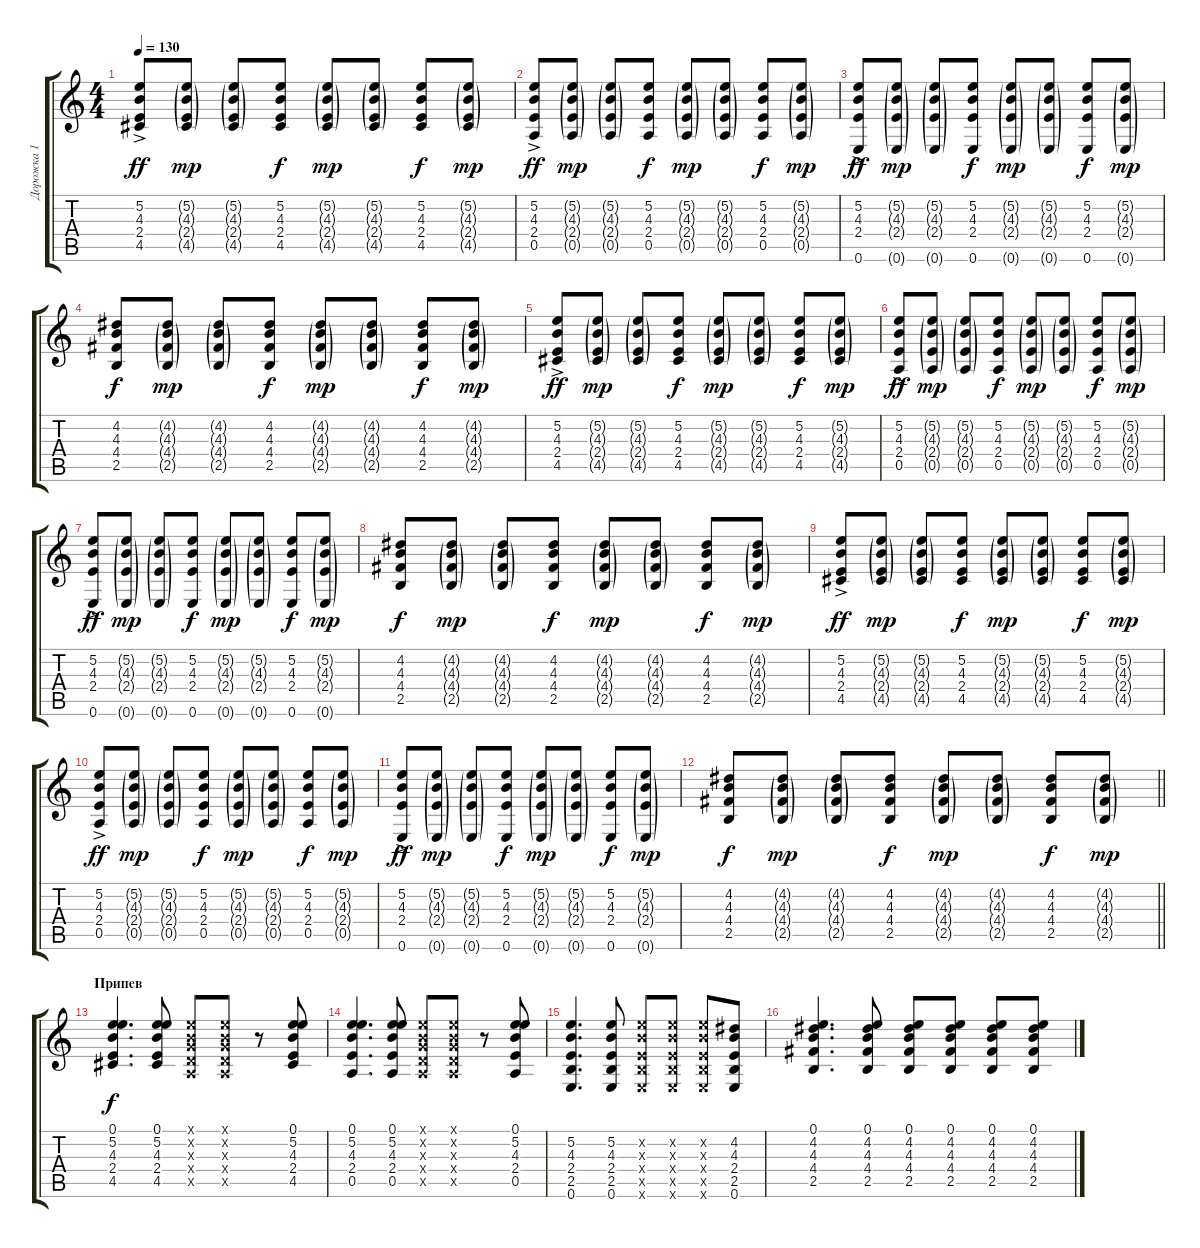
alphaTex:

\track ("Дорожка 1" "Дорожка 1") {instrument acousticguitarsteel}
\staff {score tabs}
\tuning (E4 B3 G3 D3 A2 E2) {hide}
\ts (4 4)
\tempo 130
\clef g2
\ks c
(5.2{ac} 4.3{ac} 2.4{ac} 4.5{ac}).8{dy ff} (5.2{g} 4.3{g} 2.4{g} 4.5{g}).8{dy mp} (5.2{g} 4.3{g} 2.4{g} 4.5{g}).8 (5.2 4.3 2.4 4.5).8{dy f} (5.2{g} 4.3{g} 2.4{g} 4.5{g}).8{dy mp} (5.2{g} 4.3{g} 2.4{g} 4.5{g}).8 (5.2 4.3 2.4 4.5).8{dy f} (5.2{g} 4.3{g} 2.4{g} 4.5{g}).8{dy mp} |
(5.2{ac} 4.3{ac} 2.4{ac} 0.5{ac}).8{dy ff} (5.2{g} 4.3{g} 2.4{g} 0.5{g}).8{dy mp} (5.2{g} 4.3{g} 2.4{g} 0.5{g}).8 (5.2 4.3 2.4 0.5).8{dy f} (5.2{g} 4.3{g} 2.4{g} 0.5{g}).8{dy mp} (5.2{g} 4.3{g} 2.4{g} 0.5{g}).8 (5.2 4.3 2.4 0.5).8{dy f} (5.2{g} 4.3{g} 2.4{g} 0.5{g}).8{dy mp} |
(5.2{ac} 4.3{ac} 2.4{ac} 0.6).8{dy ff} (5.2{g} 4.3{g} 2.4{g} 0.6{g}).8{dy mp} (5.2{g} 4.3{g} 2.4{g} 0.6{g}).8 (5.2 4.3 2.4 0.6).8{dy f} (5.2{g} 4.3{g} 2.4{g} 0.6{g}).8{dy mp} (5.2{g} 4.3{g} 2.4{g} 0.6{g}).8 (5.2 4.3 2.4 0.6).8{dy f} (5.2{g} 4.3{g} 2.4{g} 0.6{g}).8{dy mp} |
(4.2 4.3 4.4 2.5).8{dy f} (4.2{g} 4.3{g} 4.4{g} 2.5{g}).8{dy mp} (4.2{g} 4.3{g} 4.4{g} 2.5{g}).8 (4.2 4.3 4.4 2.5).8{dy f} (4.2{g} 4.3{g} 4.4{g} 2.5{g}).8{dy mp} (4.2{g} 4.3{g} 4.4{g} 2.5{g}).8 (4.2 4.3 4.4 2.5).8{dy f} (4.2{g} 4.3{g} 4.4{g} 2.5{g}).8{dy mp} |
(5.2{ac} 4.3{ac} 2.4{ac} 4.5{ac}).8{dy ff} (5.2{g} 4.3{g} 2.4{g} 4.5{g}).8{dy mp} (5.2{g} 4.3{g} 2.4{g} 4.5{g}).8 (5.2 4.3 2.4 4.5).8{dy f} (5.2{g} 4.3{g} 2.4{g} 4.5{g}).8{dy mp} (5.2{g} 4.3{g} 2.4{g} 4.5{g}).8 (5.2 4.3 2.4 4.5).8{dy f} (5.2{g} 4.3{g} 2.4{g} 4.5{g}).8{dy mp} |
(5.2{ac} 4.3{ac} 2.4{ac} 0.5{ac}).8{dy ff} (5.2{g} 4.3{g} 2.4{g} 0.5{g}).8{dy mp} (5.2{g} 4.3{g} 2.4{g} 0.5{g}).8 (5.2 4.3 2.4 0.5).8{dy f} (5.2{g} 4.3{g} 2.4{g} 0.5{g}).8{dy mp} (5.2{g} 4.3{g} 2.4{g} 0.5{g}).8 (5.2 4.3 2.4 0.5).8{dy f} (5.2{g} 4.3{g} 2.4{g} 0.5{g}).8{dy mp} |
(5.2{ac} 4.3{ac} 2.4{ac} 0.6).8{dy ff} (5.2{g} 4.3{g} 2.4{g} 0.6{g}).8{dy mp} (5.2{g} 4.3{g} 2.4{g} 0.6{g}).8 (5.2 4.3 2.4 0.6).8{dy f} (5.2{g} 4.3{g} 2.4{g} 0.6{g}).8{dy mp} (5.2{g} 4.3{g} 2.4{g} 0.6{g}).8 (5.2 4.3 2.4 0.6).8{dy f} (5.2{g} 4.3{g} 2.4{g} 0.6{g}).8{dy mp} |
(4.2 4.3 4.4 2.5).8{dy f} (4.2{g} 4.3{g} 4.4{g} 2.5{g}).8{dy mp} (4.2{g} 4.3{g} 4.4{g} 2.5{g}).8 (4.2 4.3 4.4 2.5).8{dy f} (4.2{g} 4.3{g} 4.4{g} 2.5{g}).8{dy mp} (4.2{g} 4.3{g} 4.4{g} 2.5{g}).8 (4.2 4.3 4.4 2.5).8{dy f} (4.2{g} 4.3{g} 4.4{g} 2.5{g}).8{dy mp} |
(5.2{ac} 4.3{ac} 2.4{ac} 4.5{ac}).8{dy ff} (5.2{g} 4.3{g} 2.4{g} 4.5{g}).8{dy mp} (5.2{g} 4.3{g} 2.4{g} 4.5{g}).8 (5.2 4.3 2.4 4.5).8{dy f} (5.2{g} 4.3{g} 2.4{g} 4.5{g}).8{dy mp} (5.2{g} 4.3{g} 2.4{g} 4.5{g}).8 (5.2 4.3 2.4 4.5).8{dy f} (5.2{g} 4.3{g} 2.4{g} 4.5{g}).8{dy mp} |
(5.2{ac} 4.3{ac} 2.4{ac} 0.5{ac}).8{dy ff} (5.2{g} 4.3{g} 2.4{g} 0.5{g}).8{dy mp} (5.2{g} 4.3{g} 2.4{g} 0.5{g}).8 (5.2 4.3 2.4 0.5).8{dy f} (5.2{g} 4.3{g} 2.4{g} 0.5{g}).8{dy mp} (5.2{g} 4.3{g} 2.4{g} 0.5{g}).8 (5.2 4.3 2.4 0.5).8{dy f} (5.2{g} 4.3{g} 2.4{g} 0.5{g}).8{dy mp} |
(5.2{ac} 4.3{ac} 2.4{ac} 0.6).8{dy ff} (5.2{g} 4.3{g} 2.4{g} 0.6{g}).8{dy mp} (5.2{g} 4.3{g} 2.4{g} 0.6{g}).8 (5.2 4.3 2.4 0.6).8{dy f} (5.2{g} 4.3{g} 2.4{g} 0.6{g}).8{dy mp} (5.2{g} 4.3{g} 2.4{g} 0.6{g}).8 (5.2 4.3 2.4 0.6).8{dy f} (5.2{g} 4.3{g} 2.4{g} 0.6{g}).8{dy mp} |
\barLineRight lightlight
(4.2 4.3 4.4 2.5).8{dy f} (4.2{g} 4.3{g} 4.4{g} 2.5{g}).8{dy mp} (4.2{g} 4.3{g} 4.4{g} 2.5{g}).8 (4.2 4.3 4.4 2.5).8{dy f} (4.2{g} 4.3{g} 4.4{g} 2.5{g}).8{dy mp} (4.2{g} 4.3{g} 4.4{g} 2.5{g}).8 (4.2 4.3 4.4 2.5).8{dy f} (4.2{g} 4.3{g} 4.4{g} 2.5{g}).8{dy mp} |
\section ("" "Припев")
(0.1 5.2 4.3 2.4 4.5).4{d dy f} (0.1 5.2 4.3 2.4 4.5).8 (0.1{x} 0.2{x} 0.3{x} 0.4{x} 0.5{x}).8 (0.1{x} 0.2{x} 0.3{x} 0.4{x} 0.5{x}).8 r.8 (0.1 5.2 4.3 2.4 4.5).8 |
(0.1 5.2 4.3 2.4 0.5).4{d} (0.1 5.2 4.3 2.4 0.5).8 (0.1{x} 0.2{x} 0.3{x} 0.4{x} 0.5{x}).8 (0.1{x} 0.2{x} 0.3{x} 0.4{x} 0.5{x}).8 r.8 (0.1 5.2 4.3 2.4 0.5).8 |
(5.2 4.3 2.4 2.5 0.6).4{d} (5.2 4.3 2.4 2.5 0.6).8 (5.2{x} 4.3{x} 2.4{x} 2.5{x} 0.6{x}).8 (5.2{x} 4.3{x} 2.4{x} 2.5{x} 0.6{x}).8 (5.2{x} 4.3{x} 2.4{x} 2.5{x} 0.6{x}).8 (4.2 4.3 2.4 2.5 0.6).8 |
(0.1 4.2 4.3 4.4 2.5).4{d} (0.1 4.2 4.3 4.4 2.5).8 (0.1 4.2 4.3 4.4 2.5).8 (0.1 4.2 4.3 4.4 2.5).8 (0.1 4.2 4.3 4.4 2.5).8 (0.1 4.2 4.3 4.4 2.5).8
